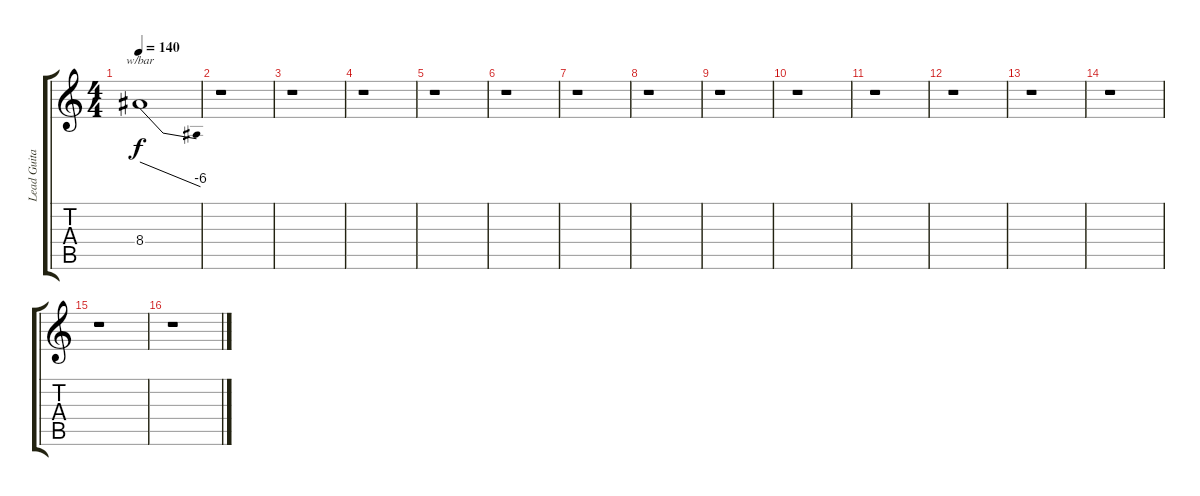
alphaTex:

\track ("Lead Guitar (Clean)" "Lead Guita") {instrument electricguitarjazz}
\staff {score tabs}
\tuning (E4 B3 G3 D3 A2 E2) {hide}
\ts (4 4)
\tempo 140
\clef g2
\ks c
8.4.1{tbe (dive default 0 0 60 -24) dy f} |
r.1 |
r.1 |
r.1 |
r.1 |
r.1 |
r.1 |
r.1 |
r.1 |
r.1 |
r.1 |
r.1 |
r.1 |
r.1 |
r.1 |
r.1
